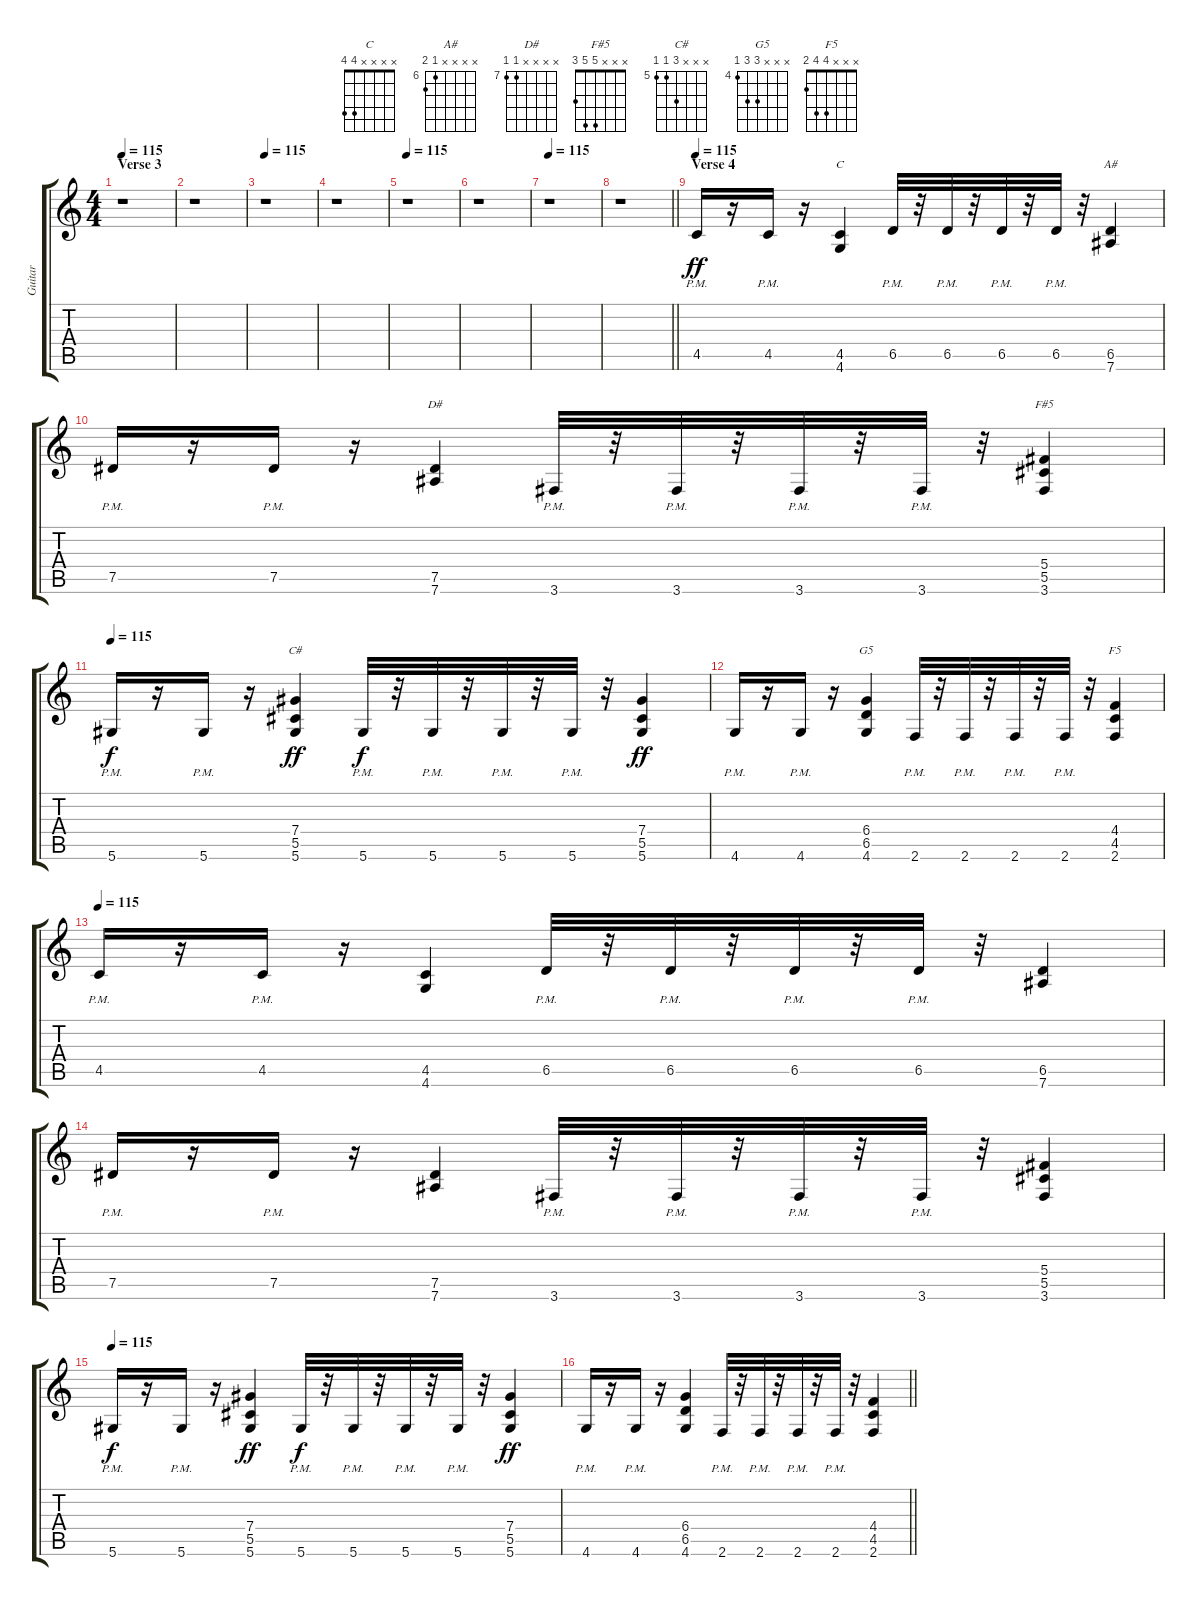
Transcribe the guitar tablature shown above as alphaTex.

\track ("Guitar" "Guitar") {instrument distortionguitar}
\staff {score tabs}
\tuning (Eb4 Bb3 Gb3 Db3 Ab2 Eb2) {hide}
\chord ("C" x x x x 4 4)
\chord ("A#" x x x x 6 7) {firstfret 6}
\chord ("D#" x x x x 7 7) {firstfret 7}
\chord ("F#5" x x x 5 5 3)
\chord ("C#" x x x 7 5 5) {firstfret 5}
\chord ("G5" x x x 6 6 4) {firstfret 4}
\chord ("F5" x x x 4 4 2)
\ts (4 4)
\section ("" "Verse 3")
\tempo 115
\clef g2
\ks c
r.1{dy ff} |
r.1 |
\tempo 115
r.1 |
r.1 |
\tempo 115
r.1 |
r.1 |
\tempo 115
r.1 |
\barLineRight lightlight
r.1 |
\section ("" "Verse 4")
\tempo 115
4.5{pm}.16 r.16 4.5{pm}.16 r.16 (4.5 4.6).4{ch "C"} 6.5{pm}.32 r.32 6.5{pm}.32 r.32 6.5{pm}.32 r.32 6.5{pm}.32 r.32 (6.5 7.6).4{ch "A#"} |
7.5{pm}.16 r.16 7.5{pm}.16 r.16 (7.5 7.6).4{ch "D#"} 3.6{pm}.32 r.32 3.6{pm}.32 r.32 3.6{pm}.32 r.32 3.6{pm}.32 r.32 (5.4 5.5 3.6).4{ch "F#5"} |
\tempo 115
5.6{pm}.16{dy f} r.16 5.6{pm}.16 r.16 (7.4 5.5 5.6).4{ch "C#" dy ff} 5.6{pm}.32{dy f} r.32 5.6{pm}.32 r.32 5.6{pm}.32 r.32 5.6{pm}.32 r.32 (7.4 5.5 5.6).4{dy ff} |
4.6{pm}.16 r.16 4.6{pm}.16 r.16 (6.4 6.5 4.6).4{ch "G5"} 2.6{pm}.32 r.32 2.6{pm}.32 r.32 2.6{pm}.32 r.32 2.6{pm}.32 r.32 (4.4 4.5 2.6).4{ch "F5"} |
\tempo 115
4.5{pm}.16 r.16 4.5{pm}.16 r.16 (4.5 4.6).4 6.5{pm}.32 r.32 6.5{pm}.32 r.32 6.5{pm}.32 r.32 6.5{pm}.32 r.32 (6.5 7.6).4 |
7.5{pm}.16 r.16 7.5{pm}.16 r.16 (7.5 7.6).4 3.6{pm}.32 r.32 3.6{pm}.32 r.32 3.6{pm}.32 r.32 3.6{pm}.32 r.32 (5.4 5.5 3.6).4 |
\tempo 115
5.6{pm}.16{dy f} r.16 5.6{pm}.16 r.16 (7.4 5.5 5.6).4{dy ff} 5.6{pm}.32{dy f} r.32 5.6{pm}.32 r.32 5.6{pm}.32 r.32 5.6{pm}.32 r.32 (7.4 5.5 5.6).4{dy ff} |
\barLineRight lightlight
4.6{pm}.16 r.16 4.6{pm}.16 r.16 (6.4 6.5 4.6).4 2.6{pm}.32 r.32 2.6{pm}.32 r.32 2.6{pm}.32 r.32 2.6{pm}.32 r.32 (4.4 4.5 2.6).4
